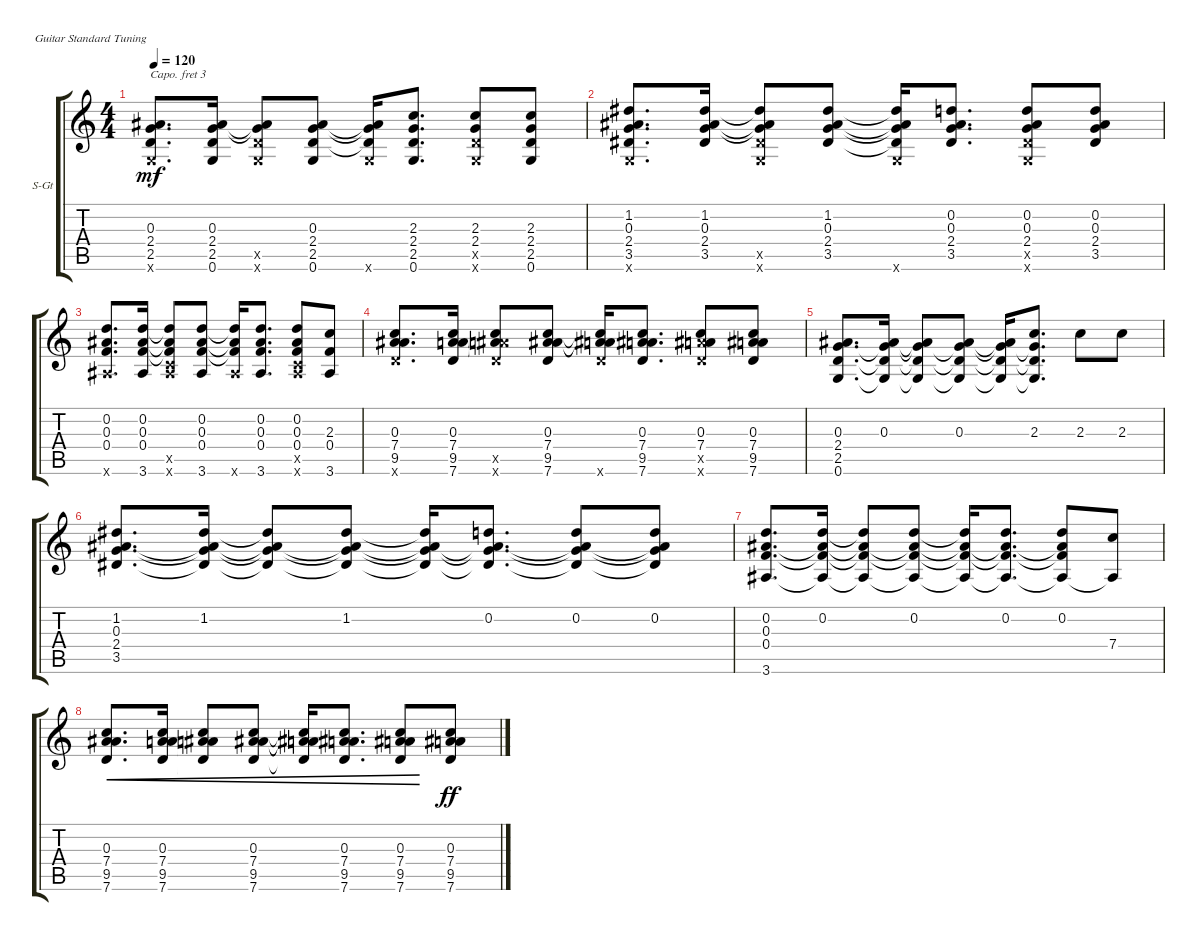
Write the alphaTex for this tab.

\defaultSystemsLayout 4
\bracketExtendMode groupsimilarinstruments
\firstSystemTrackNameOrientation horizontal
\otherSystemsTrackNameOrientation horizontal
\track ("Steel Guitar" "S-Gt") {instrument acousticguitarsteel}
\staff {score tabs}
\capo 3
\tuning (E4 B3 G3 D3 A2 E2)
\ts (4 4)
\tempo 120
\clef g2
\ks c
(0.6{x} 2.5 2.4 0.3).8{d dy mf} (0.3 2.4 2.5 0.6).16 (0.3{t} 2.4{t} 2.5{x} 0.6{x}).8 (0.6 2.4 2.5 0.3).8 (0.6{x} 2.4{t} 2.5{t} 0.3{t}).16 (0.6 2.5 2.4 2.3).8{d} (0.6{x} 2.5{x} 2.4 2.3).8 (0.6 2.5 2.4 2.3).8 |
(3.5 2.4 0.3 1.2 0.6{x}).8{d} (0.3 2.4 3.5 1.2).16 (0.3{t} 2.4{t} 3.5{x} 1.2{t} 0.6{x}).8 (2.4 3.5 0.3 1.2).8 (2.4{t} 3.5{t} 0.3{t} 1.2{t} 0.6{x}).16 (3.5 2.4 0.3 0.2).8{d} (3.5{x} 2.4 0.3 0.2 0.6{x}).8 (3.5 2.4 0.3 0.2).8 |
(3.6{x} 0.4 0.3 0.2).8{d} (0.3 0.4 3.6 0.2).16 (0.3{t} 0.4{t} 3.6{x} 0.2{t} 0.5{x}).8 (3.6 0.4 0.3 0.2).8 (3.6{x} 0.4{t} 0.3{t} 0.2{t}).16 (3.6 0.4 0.3 0.2).8{d} (3.6{x} 0.4 0.3 0.2 0.5{x}).8 (3.6 0.4 2.3).8 |
(7.6{x} 9.5 7.4 0.3).8{d} (0.3 7.4 9.5 7.6).16 (0.3{t} 7.4{t} 9.5{x} 7.6{x}).8 (7.6 7.4 9.5 0.3).8 (7.6{x} 7.4{t} 9.5{t} 0.3{t}).16 (7.6 9.5 7.4 0.3).8{d} (7.6{x} 9.5{x} 7.4 0.3).8 (7.6 9.5 7.4 0.3).8 |
(0.6 2.5 2.4 0.3).8{d} (0.6{t} 0.3 2.4{t} 2.5{t}).16 (0.6{t} 0.3{t} 2.4{t} 2.5{t}).8 (0.6{t} 0.3 2.4{t} 2.5{t}).8 (0.6{t} 0.3{t} 2.4{t} 2.5{t}).16 (0.6{t} 2.3 2.4{t} 2.5{t}).8{d} 2.3.8 2.3.8 |
(3.5 2.4 0.3 1.2).8{d} (0.3{t} 2.4{t} 3.5{t} 1.2).16 (0.3{t} 2.4{t} 1.2{t} 3.5{t}).8 (2.4{t} 3.5{t} 0.3{t} 1.2).8 (2.4{t} 3.5{t} 0.3{t} 1.2{t}).16 (3.5{t} 2.4{t} 0.3{t} 0.2).8{d} (2.4{t} 0.3{t} 0.2 3.5{t}).8 (3.5{t} 2.4{t} 0.3{t} 0.2).8 |
(3.6 0.4 0.3 0.2).8{d} (0.3{t} 0.4{t} 3.6{t} 0.2).16 (0.3{t} 0.4{t} 0.2{t} 3.6{t}).8 (3.6{t} 0.4{t} 0.3{t} 0.2).8 (0.4{t} 0.3{t} 0.2{t} 3.6{t}).16 (3.6{t} 0.4{t} 0.3{t} 0.2).8{d} (0.4{t} 0.3{t} 0.2 3.6{t}).8 (3.6{t} 7.4).8 |
(7.6 9.5 7.4 0.3).8{d cre} (0.3 7.4 9.5 7.6).16{cre} (0.3{t} 7.4{t} 9.5{t} 7.6{t}).8{cre} (7.6 7.4 9.5 0.3).8{cre} (7.6{t} 7.4{t} 9.5{t} 0.3{t}).16{cre} (7.6 9.5 7.4 0.3).8{d cre} (7.6 9.5 7.4 0.3).8{cre} (7.6 9.5 7.4 0.3).8{dy ff}
